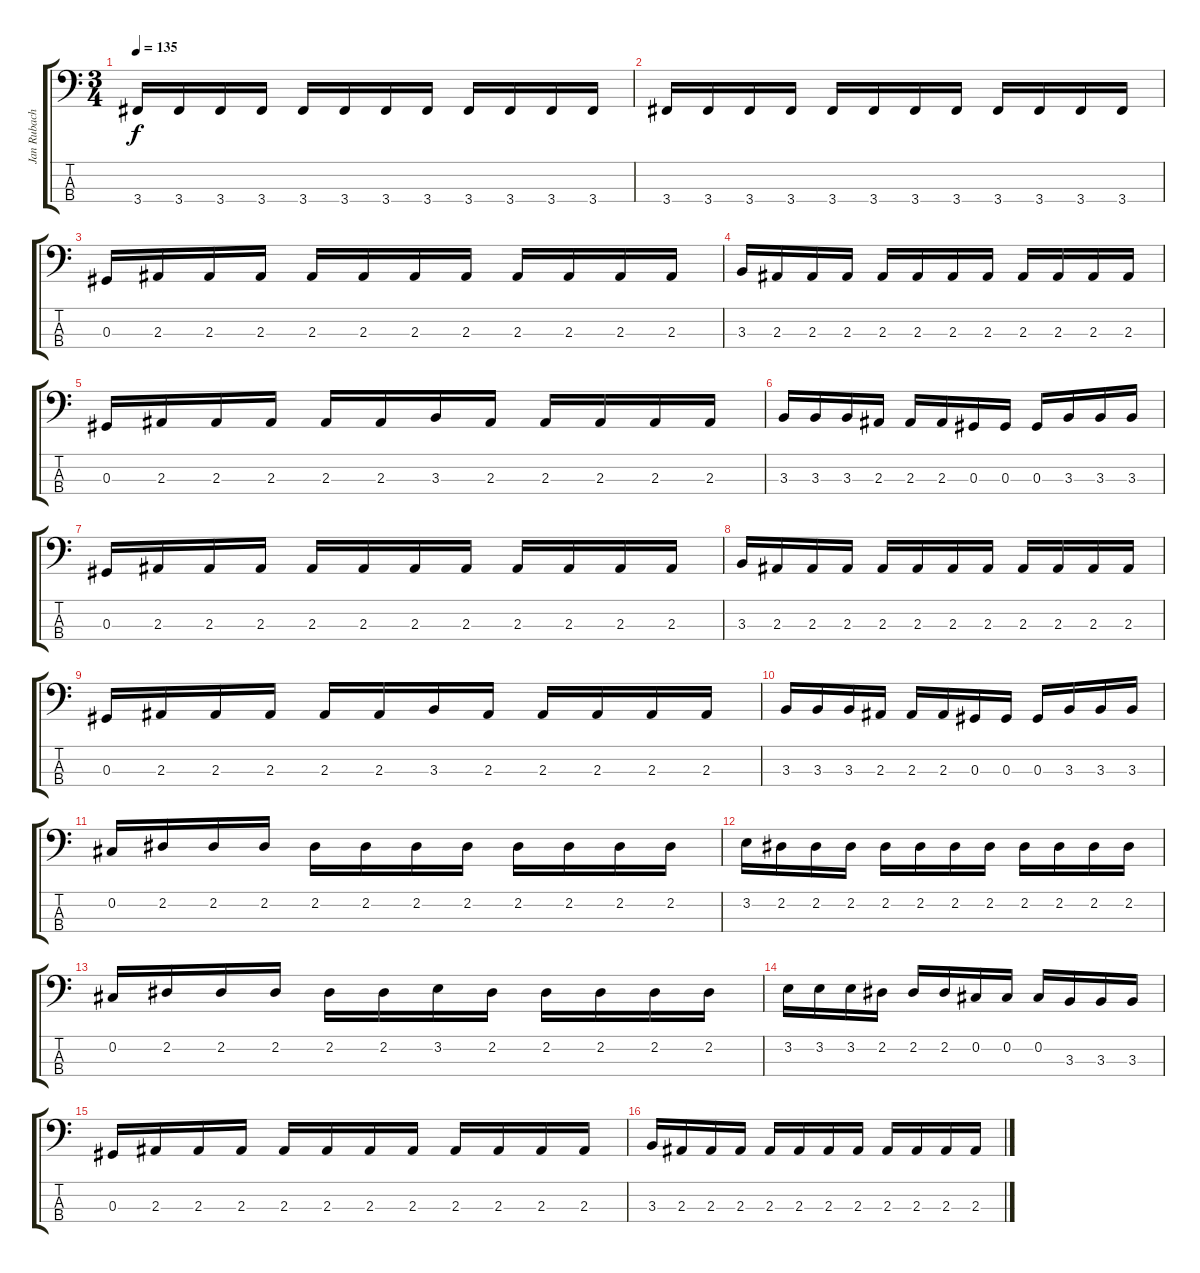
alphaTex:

\track ("Jan Rubach" "Jan Rubach") {instrument electricbasspick}
\staff {score tabs}
\tuning (Gb2 Db2 Ab1 Eb1) {hide}
\ts (3 4)
\tempo 135
\clef f4
\ks c
3.4.16{dy f} 3.4.16 3.4.16 3.4.16 3.4.16 3.4.16 3.4.16 3.4.16 3.4.16 3.4.16 3.4.16 3.4.16 |
3.4.16 3.4.16 3.4.16 3.4.16 3.4.16 3.4.16 3.4.16 3.4.16 3.4.16 3.4.16 3.4.16 3.4.16 |
0.3.16 2.3.16 2.3.16 2.3.16 2.3.16 2.3.16 2.3.16 2.3.16 2.3.16 2.3.16 2.3.16 2.3.16 |
3.3.16 2.3.16 2.3.16 2.3.16 2.3.16 2.3.16 2.3.16 2.3.16 2.3.16 2.3.16 2.3.16 2.3.16 |
0.3.16 2.3.16 2.3.16 2.3.16 2.3.16 2.3.16 3.3.16 2.3.16 2.3.16 2.3.16 2.3.16 2.3.16 |
3.3.16 3.3.16 3.3.16 2.3.16 2.3.16 2.3.16 0.3.16 0.3.16 0.3.16 3.3.16 3.3.16 3.3.16 |
0.3.16 2.3.16 2.3.16 2.3.16 2.3.16 2.3.16 2.3.16 2.3.16 2.3.16 2.3.16 2.3.16 2.3.16 |
3.3.16 2.3.16 2.3.16 2.3.16 2.3.16 2.3.16 2.3.16 2.3.16 2.3.16 2.3.16 2.3.16 2.3.16 |
0.3.16 2.3.16 2.3.16 2.3.16 2.3.16 2.3.16 3.3.16 2.3.16 2.3.16 2.3.16 2.3.16 2.3.16 |
3.3.16 3.3.16 3.3.16 2.3.16 2.3.16 2.3.16 0.3.16 0.3.16 0.3.16 3.3.16 3.3.16 3.3.16 |
0.2.16 2.2.16 2.2.16 2.2.16 2.2.16 2.2.16 2.2.16 2.2.16 2.2.16 2.2.16 2.2.16 2.2.16 |
3.2.16 2.2.16 2.2.16 2.2.16 2.2.16 2.2.16 2.2.16 2.2.16 2.2.16 2.2.16 2.2.16 2.2.16 |
0.2.16 2.2.16 2.2.16 2.2.16 2.2.16 2.2.16 3.2.16 2.2.16 2.2.16 2.2.16 2.2.16 2.2.16 |
3.2.16 3.2.16 3.2.16 2.2.16 2.2.16 2.2.16 0.2.16 0.2.16 0.2.16 3.3.16 3.3.16 3.3.16 |
0.3.16 2.3.16 2.3.16 2.3.16 2.3.16 2.3.16 2.3.16 2.3.16 2.3.16 2.3.16 2.3.16 2.3.16 |
3.3.16 2.3.16 2.3.16 2.3.16 2.3.16 2.3.16 2.3.16 2.3.16 2.3.16 2.3.16 2.3.16 2.3.16
